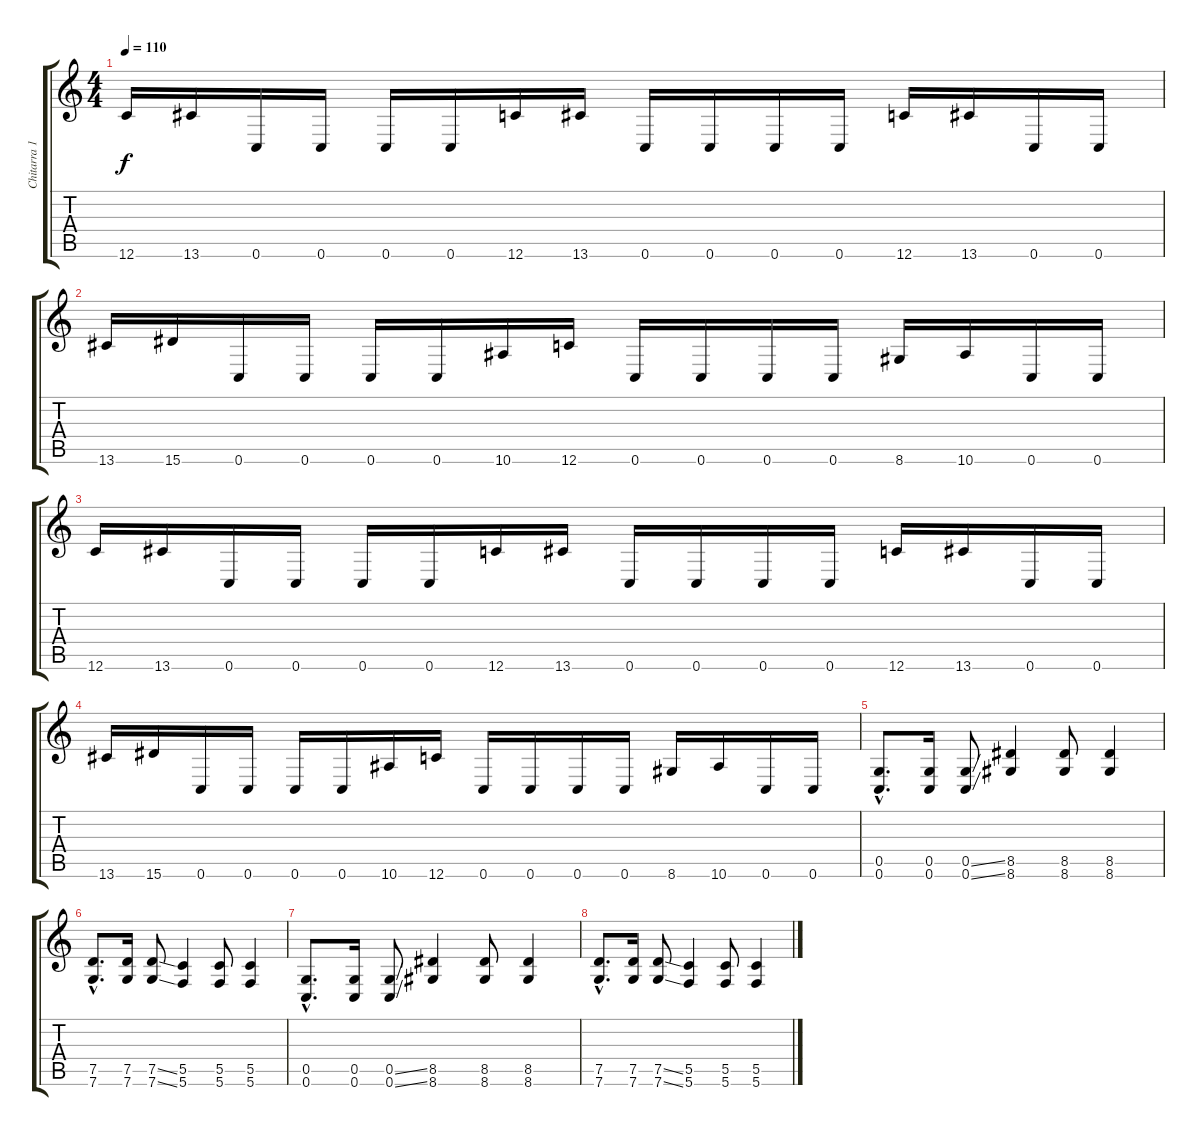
\track ("Chitarra 1" "Chitarra 1") {instrument distortionguitar}
\staff {score tabs}
\tuning (D4 A3 F3 C3 G2 C2) {hide}
\ts (4 4)
\tempo 110
\clef g2
\ks c
12.6.16{dy f} 13.6.16 0.6.16 0.6.16 0.6.16 0.6.16 12.6.16 13.6.16 0.6.16 0.6.16 0.6.16 0.6.16 12.6.16 13.6.16 0.6.16 0.6.16 |
13.6.16 15.6.16 0.6.16 0.6.16 0.6.16 0.6.16 10.6.16 12.6.16 0.6.16 0.6.16 0.6.16 0.6.16 8.6.16 10.6.16 0.6.16 0.6.16 |
12.6.16 13.6.16 0.6.16 0.6.16 0.6.16 0.6.16 12.6.16 13.6.16 0.6.16 0.6.16 0.6.16 0.6.16 12.6.16 13.6.16 0.6.16 0.6.16 |
13.6.16 15.6.16 0.6.16 0.6.16 0.6.16 0.6.16 10.6.16 12.6.16 0.6.16 0.6.16 0.6.16 0.6.16 8.6.16 10.6.16 0.6.16 0.6.16 |
(0.5{hac} 0.6{hac}).8{d} (0.5 0.6).16 (0.5{ss} 0.6{ss}).8 (8.5 8.6).4 (8.5 8.6).8 (8.5 8.6).4 |
(7.5{hac} 7.6{hac}).8{d} (7.5 7.6).16 (7.5{ss} 7.6{ss}).8 (5.5 5.6).4 (5.5 5.6).8 (5.5 5.6).4 |
(0.5{hac} 0.6{hac}).8{d} (0.5 0.6).16 (0.5{ss} 0.6{ss}).8 (8.5 8.6).4 (8.5 8.6).8 (8.5 8.6).4 |
(7.5{hac} 7.6{hac}).8{d} (7.5 7.6).16 (7.5{ss} 7.6{ss}).8 (5.5 5.6).4 (5.5 5.6).8 (5.5 5.6).4
